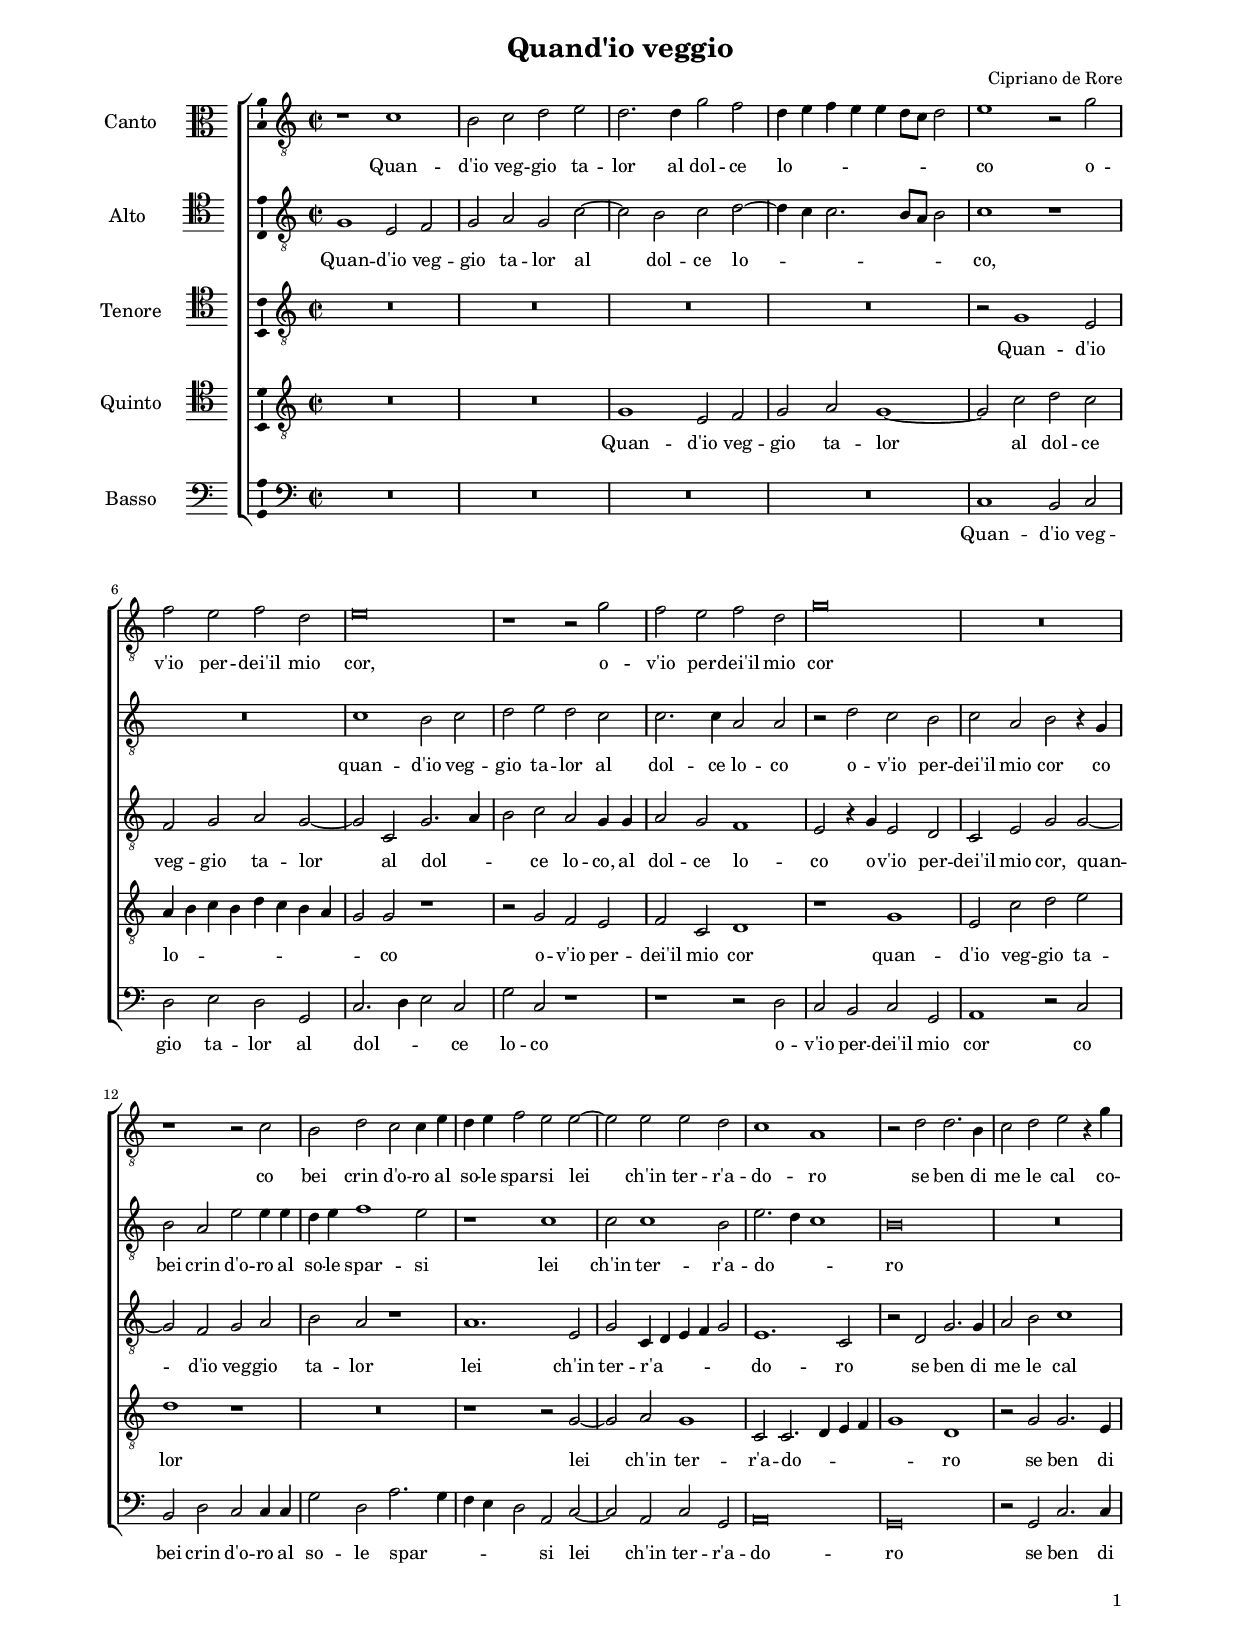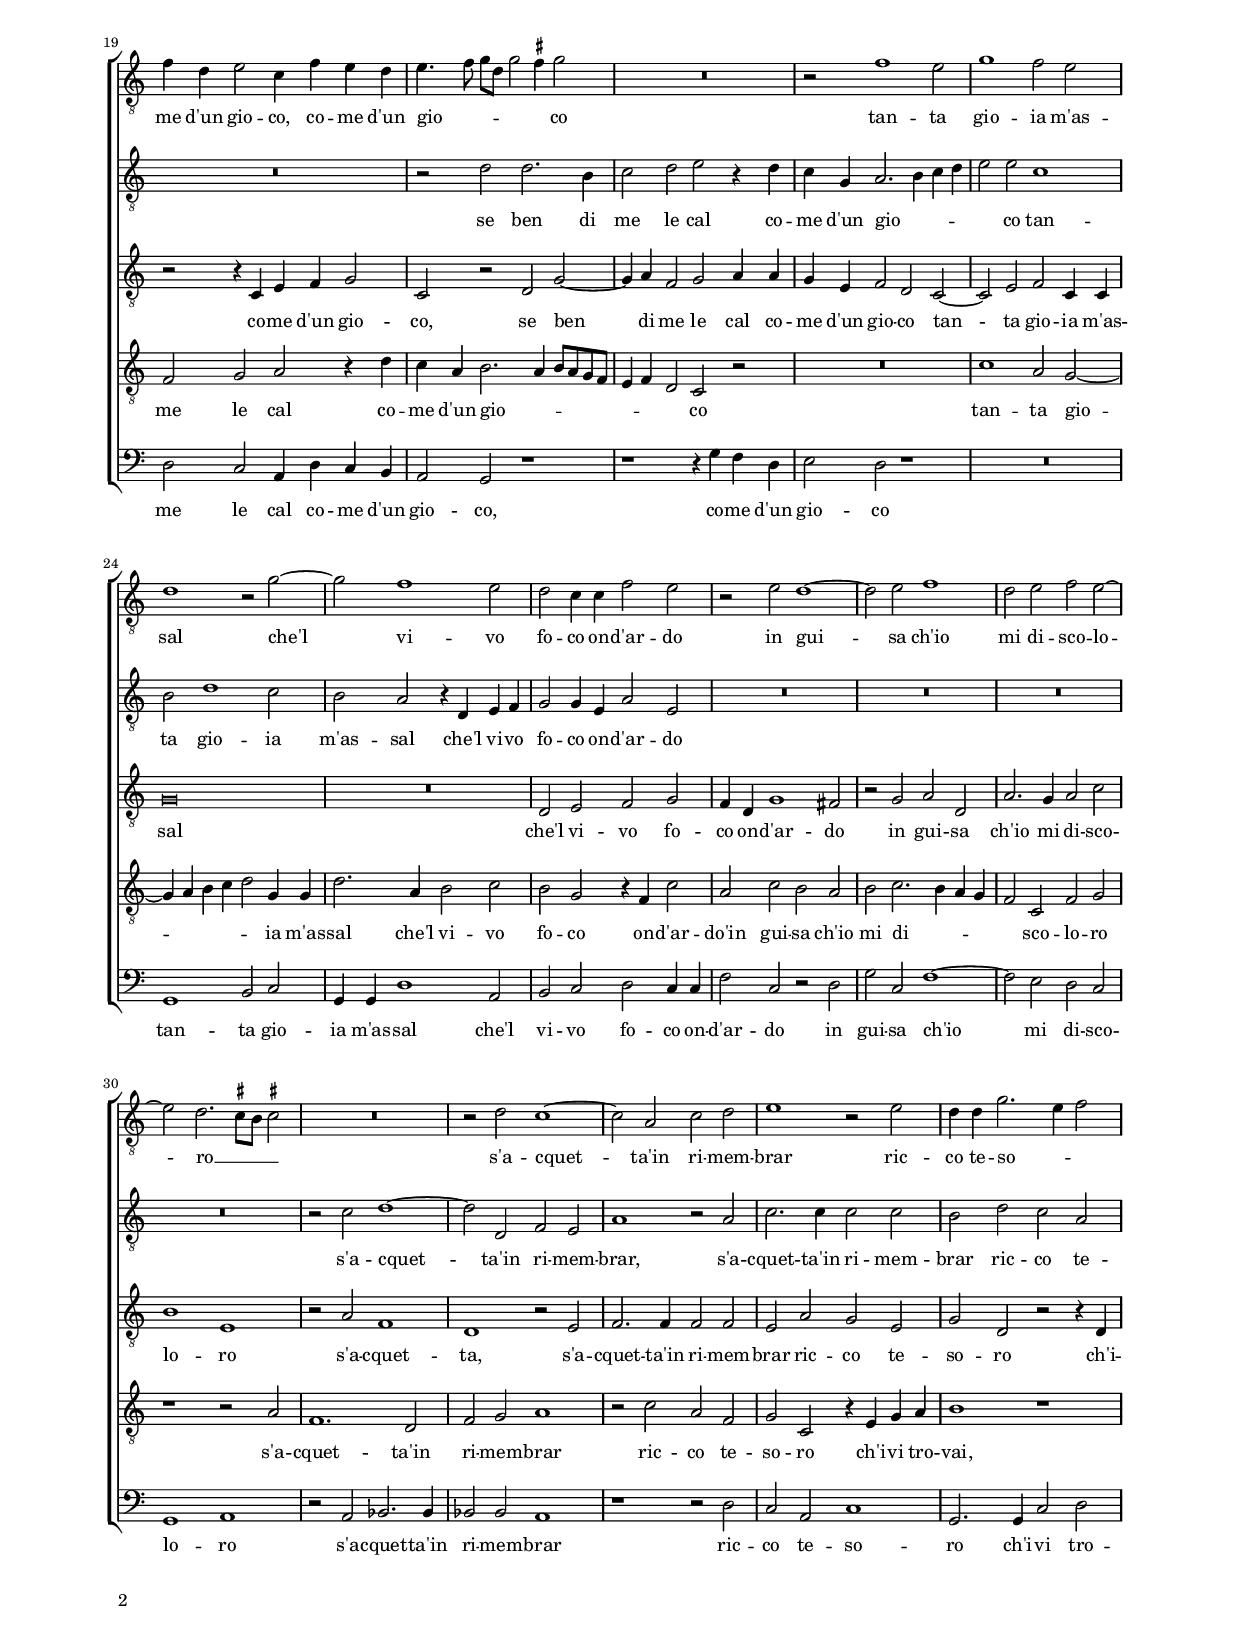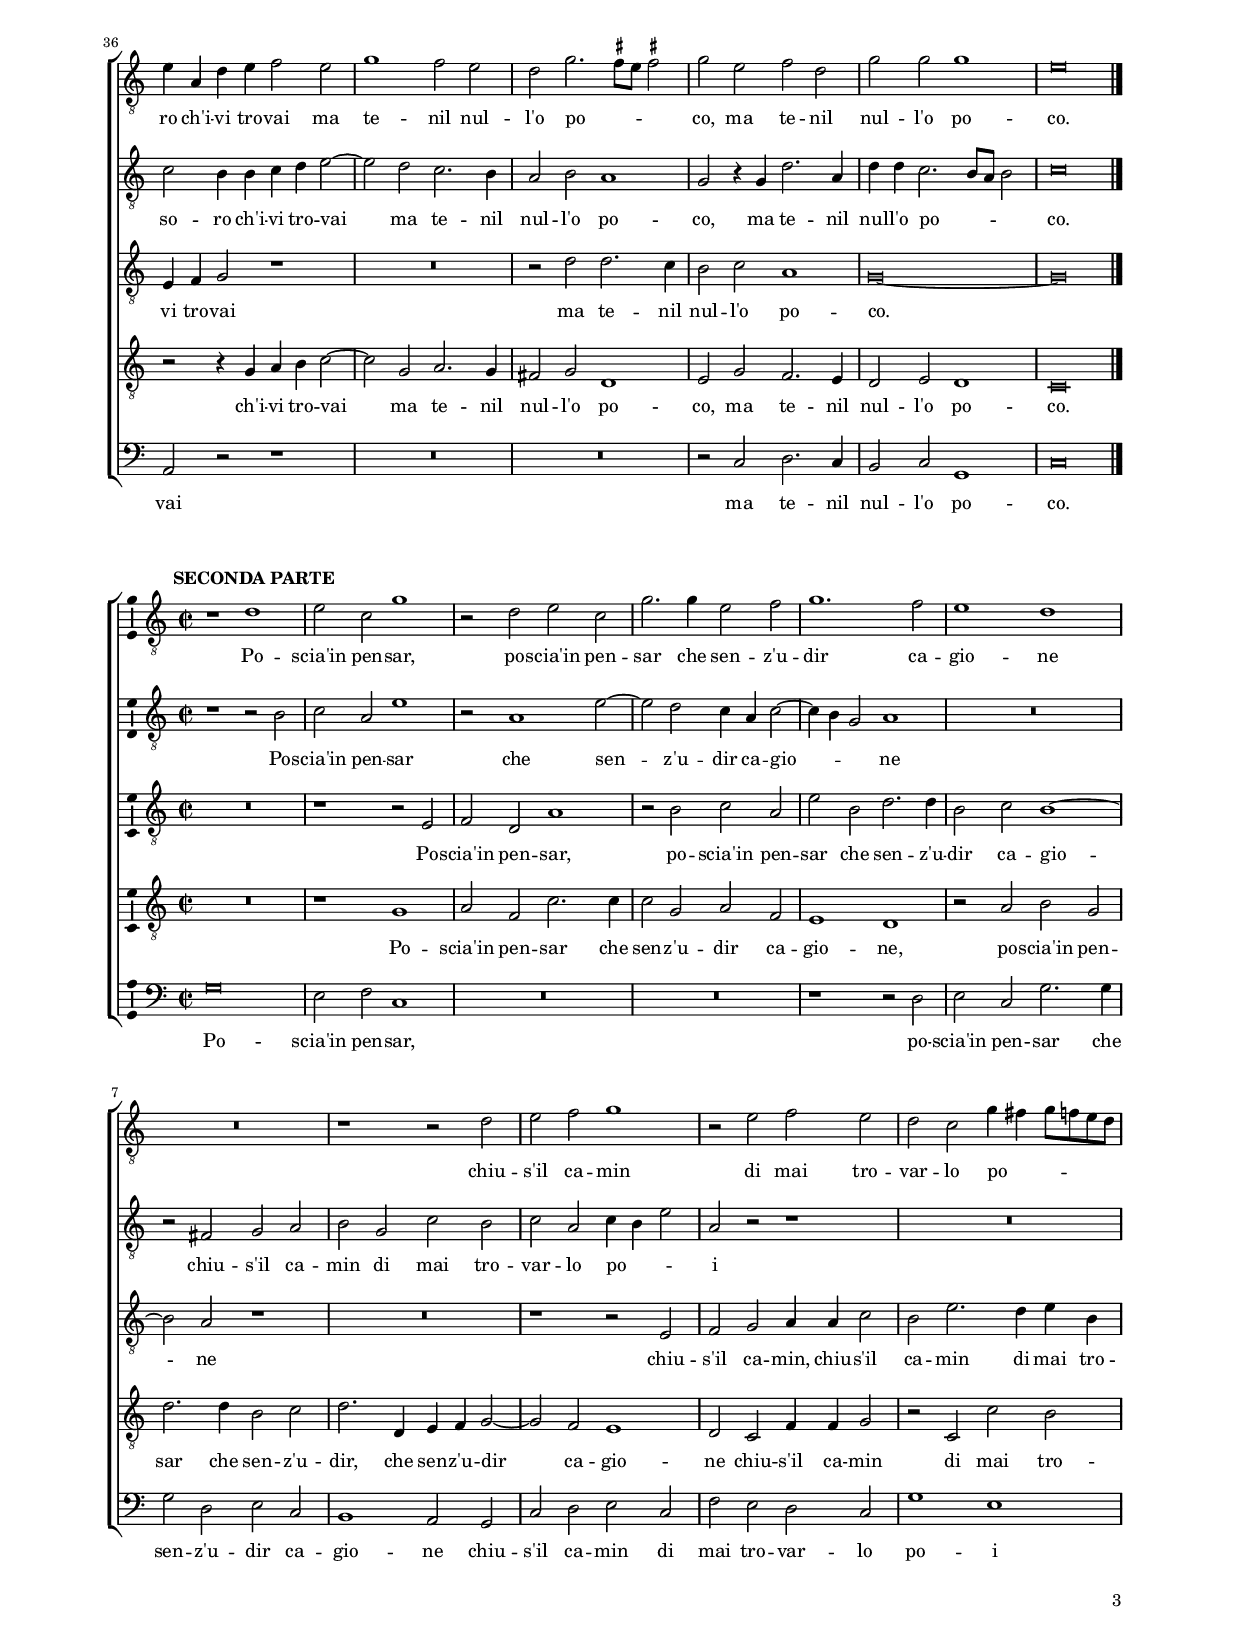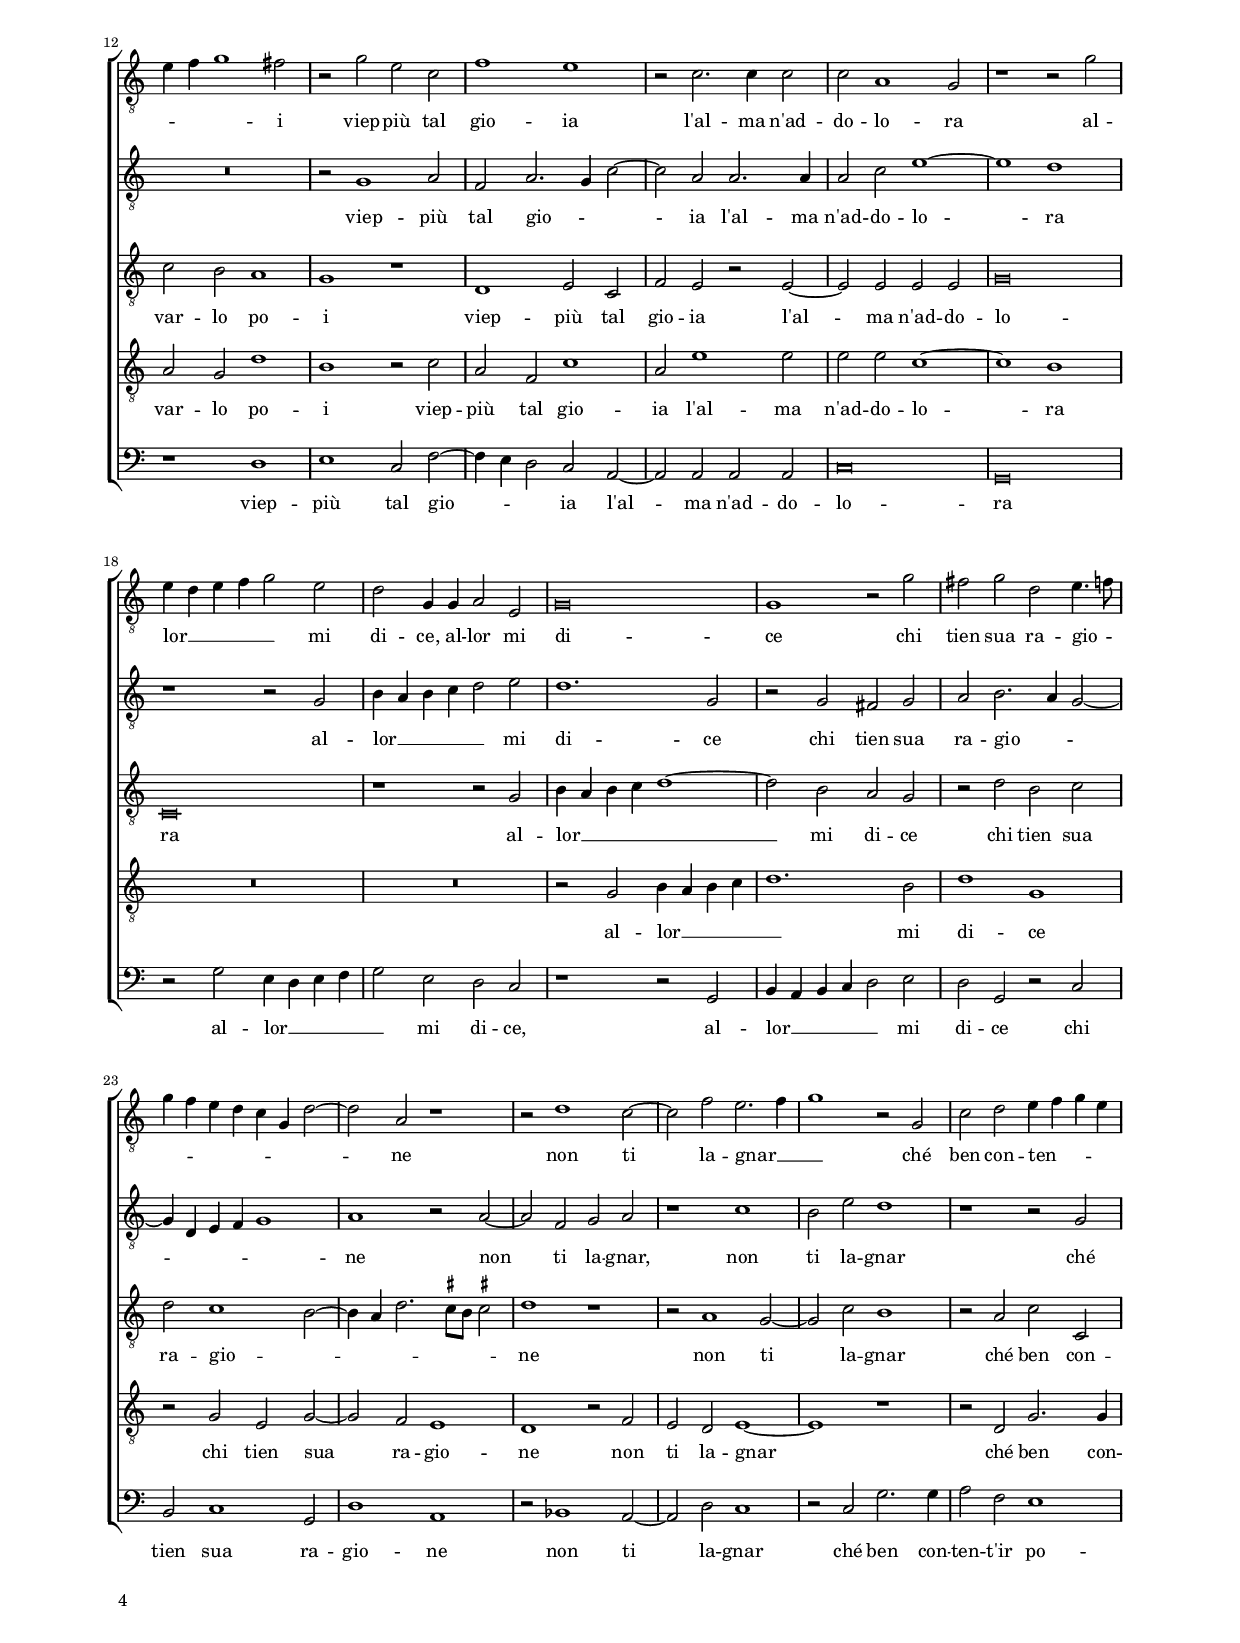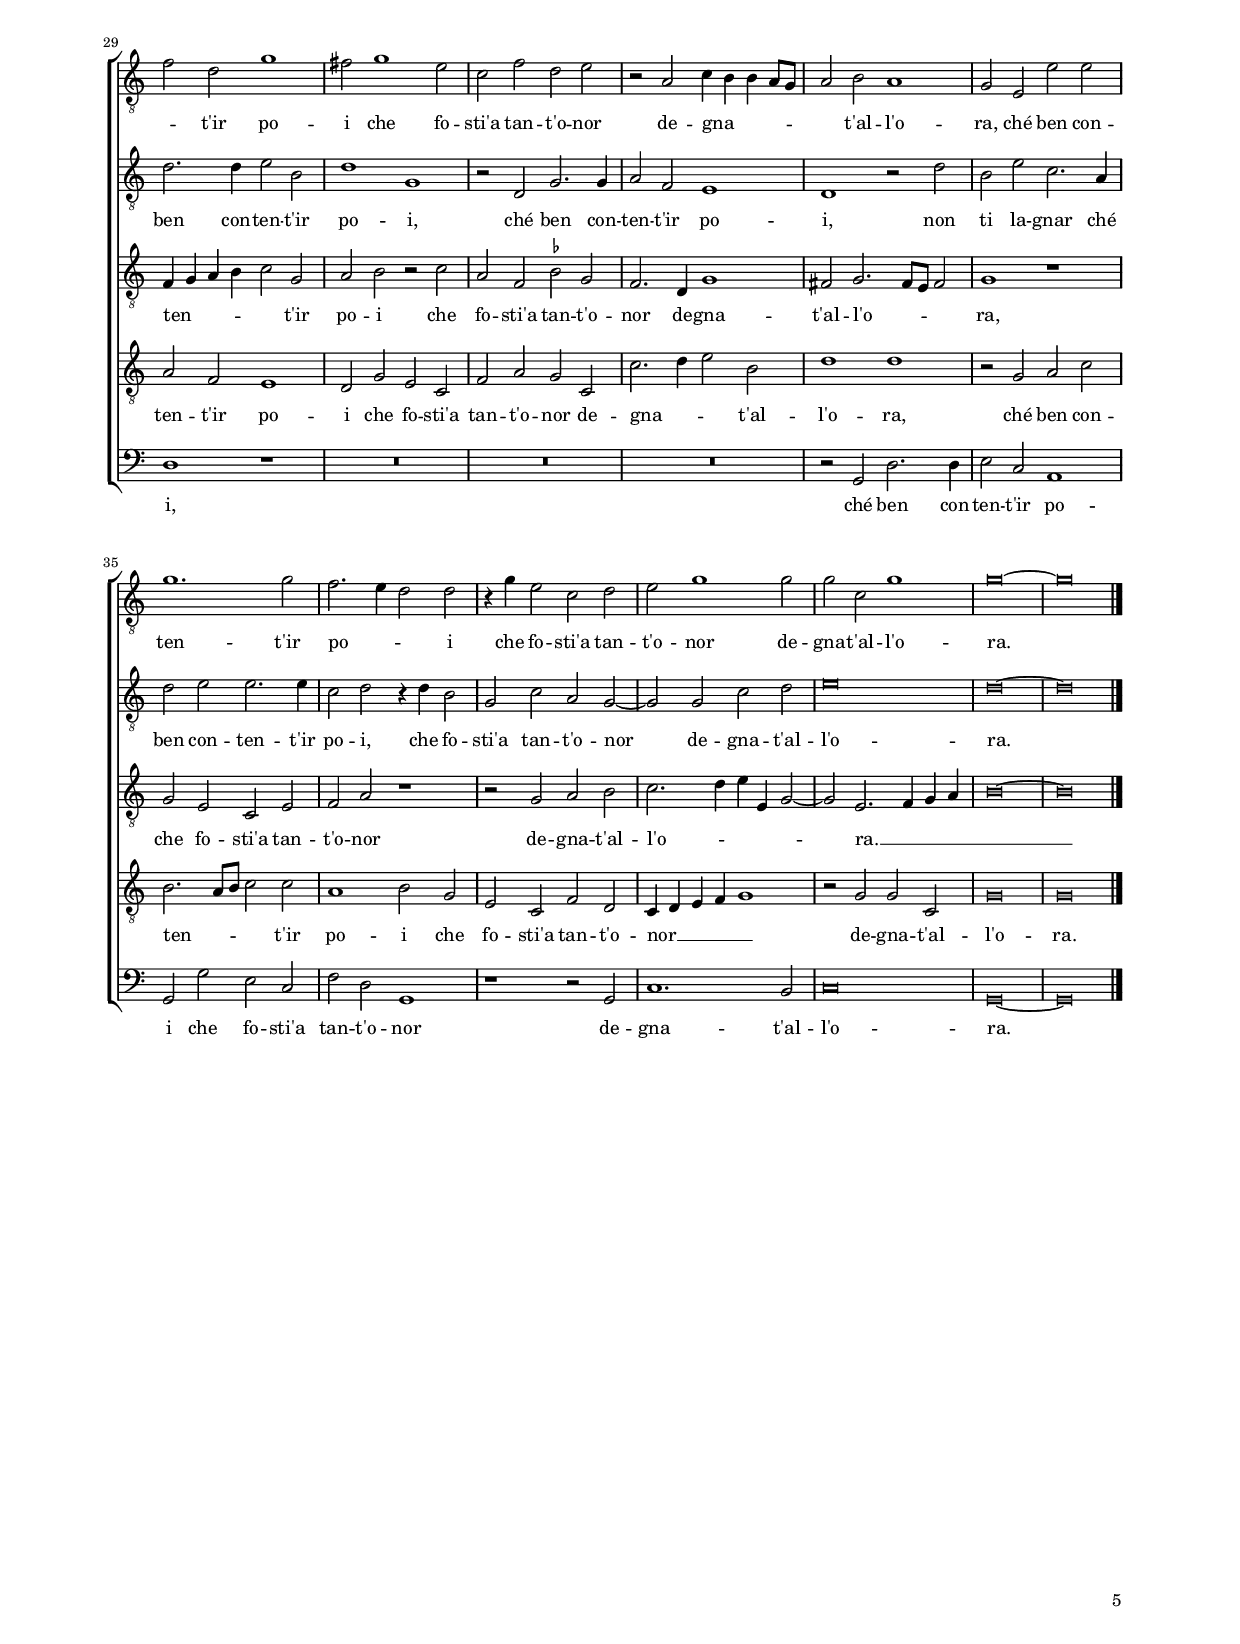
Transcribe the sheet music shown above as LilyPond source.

\header
{
  title="Quand'io veggio"
  composer="Cipriano de Rore"
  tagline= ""
}

\version "2.24.1"
\include "deutsch.ly"
#(set-global-staff-size 15)
% #(set-default-paper-size "letter")
#(ly:set-option 'point-and-click #f)

	
	ficta = { \once \set suggestAccidentals = ##t }
	
	forget = #(define-music-function (music) (ly:music?) #{
		\accidentalStyle forget
		$music
		\accidentalStyle default
		#})


\paper
	{
	top-margin = 1.8 \cm
	bottom-margin = 1.2 \cm
	left-margin = 2 \cm
	right-margin = 2 \cm
	ragged-bottom = ##f
	ragged-last-bottom = ##T
	print-page-number = ##f
	score-system-spacing = #'((basic-distance . 16) (minimum-distance . 14) (padding . 5) (strechability . 150))
	system-system-spacing = #'((basic-distance . 16) (minimum-distance . 14) (padding . 5) (strechability . 150))
	oddFooterMarkup=\markup   \fill-line { "" \fromproperty #'page:page-number-string }
	evenFooterMarkup=\markup  \fill-line { \fromproperty #'page:page-number-string "" }
	last-bottom-spacing = #'((basic-distance . 12) (minimum-distance . 7) (padding . 4))
%	systems-per-page = 3
%	min-systems-per-page = 3
	}

global = {
	\key c \major
	\time 2/2 \set Score.measureLength = #(ly:make-moment 2/1)
	\skip 1*2*41 \bar "|."
	}
	

incipitcantus = \markup { \score {
	{
	\set Staff.instrumentName = \markup { \fontsize #1 "Canto" }
	\key c \major
	\clef alto
	s4 \bar ""
	}
	\layout  {
	raggedright = ##t
	indent = 1.8 \cm
	line-width = 2.5 \cm
	\context { \Staff \remove Time_signature_engraver }
	\override Staff.Clef.Y-extent = #'(0 . 0)
	}} \hspace #1 }
      
      
incipitaltus = \markup { \score {
	{
	\set Staff.instrumentName = \markup { \fontsize #1 "Alto" }
	\key c \major
	\clef tenor
	s4 \bar ""
	}
	\layout  {
	raggedright = ##t
	indent = 1.8 \cm
	line-width = 2.5 \cm
	\context { \Staff \remove Time_signature_engraver }
	\override Staff.Clef.Y-extent = #'(0 . 0)
	}} \hspace #1 }


incipittenor = \markup { \score {
	{
	\set Staff.instrumentName = \markup { \fontsize #1 "Tenore" }
	\key c \major
	\clef tenor
	s4 \bar ""
	}
	\layout  {
	raggedright = ##t
	indent = 1.8 \cm
	line-width = 2.5 \cm
	\context { \Staff \remove Time_signature_engraver }
	\override Staff.Clef.Y-extent = #'(0 . 0)
	}} \hspace #1 }
      
      
incipitquintus = \markup { \score {
	{
	\set Staff.instrumentName = \markup { \fontsize #1 "Quinto" }
	\key c \major
	\clef tenor
	s4 \bar ""
	}
	\layout  {
	raggedright = ##t
	indent = 1.8 \cm
	line-width = 2.5 \cm
	\context { \Staff \remove Time_signature_engraver }
	\override Staff.Clef.Y-extent = #'(0 . 0)
	}} \hspace #1 }
      
      
incipitbassus = \markup { \score {
	{
	\set Staff.instrumentName = \markup { \fontsize #1 "Basso" }
	\key c \major
	\clef bass
	s4 \bar ""
	}
	\layout  {
	raggedright = ##t
	indent = 1.8 \cm
	line-width = 2.5 \cm
	\context { \Staff \remove Time_signature_engraver }
	\override Staff.Clef.Y-extent = #'(0 . 0)
	}} \hspace #1 }


cantus =  \relative c'
	{
	r1 c
	h2 c d e
	d2. d4 g2 f
	d4 e f e e d8 c d2
%5
	e1 r2 g |
	f2 e f d
	e\breve
	r1 r2 g
	f2 e f d
%10
	g\breve |
	R\breve
	r1 r2 c,
	h2 d c c4 e
	d4 e f2 e e~
%15
	e2 e e d |
	c1 a
	r2 d d2. h4
	c2 d e r4 g
	f4 d e2 c4 f e d
%20
	e4. f8 g d g2 \ficta fis4 g2 |
	R\breve
	r2 f1 e2
	g1 f2 e
	d1 r2 g~
%25
	g2 f1 e2 |
	d2 c4 c f2 e
	r2 e d1~
	d2 e f1
	d2 e f e~
%30
	e2 d2. \ficta cis8 h \ficta cis!2 |
	R\breve
	r2 d c1~
	c2 a c d
	e1 r2 e
%35
	d4 d g2. e4 f2 |
	e4 a, d e f2 e
	g1 f2 e
	d2 g2. \ficta fis8 e \ficta fis!2
	g2 e f d
%40
	g2 g g1 |
	e\breve |
	}


altus =  \relative c'
	{
	g1 e2 f
	g2 a g c~
	c2 h c d~
	d4 c c2. h8 a h2
%5
	c1 r |
	R\breve
	c1 h2 c
	d2 e d c
	c2. c4 a2 a
%10
	r2 d c h |
	c2 a h r4 g
	h2 a e' e4 e
	d4 e f1 e2
	r1 c
%15
	c2 c1 h2 |
	e2. d4 c1
	h\breve
	R\breve
	R\breve
%20
	r2 d d2. h4 |
	c2 d e r4 d
	c4 g a2. h4 c d
	e2 e c1
	h2 d1 c2
%25
	h2 a r4 d, e f |
	g2 g4 e a2 e
	R\breve
	R\breve
	R\breve
%30
	R\breve |
	r2 c' d1~
	d2 d, f e
	a1 r2 a
	c2. c4 c2 c
%35
	h2 d c a |
	c2 h4 h c d e2~
	e2 d c2. h4
	a2 h a1
	g2 r4 g d'2. a4
%40
	d4 d c2. h8 a h2 |
	c\breve |
	}


tenor =  \relative c'
	{
	R\breve
	R\breve
	R\breve
	R\breve
%5
	r2 g1 e2 |
	f2 g a g~
	g2 c, g'2. a4
	h2 c a g4 g
	a2 g f1
%10
	e2 r4 g e2 d |
	c2 e g g~
	g2 f g a
	h2 a r1
	a1. e2
%15
	g2 c,4 d e f g2 |
	e1. c2
	r2 d g2. g4
	a2 h c1
	r2 r4 c, e f g2
%20
	c,2 r d g~ |
	g4 a f2 g a4 a
	g4 e f2 d c~
	c2 e f c4 c
	g'\breve
%25
	R\breve |
	d2 e f g
	f4 d g1 fis2
	r2 g a d,
	a'2. g4 a2 c
%30
	h1 e, |
	r2 a f1
	d1 r2 e
	f2. f4 f2 f
	e2 a g e
%35
	g2 d r r4 d |
	e4 f g2 r1
	R\breve
	r2 d' d2. c4
	h2 c a1
%40
	g\breve~ |
	g\breve |
	}


quintus  =  \relative c'
	{
	R\breve
	R\breve
	g1 e2 f
	g2 a g1~
%5
	g2 c d c |
	a4 h c h d c h a
	g2 g r1
	r2 g f e
	f2 c d1
%10
	r1 g |
	e2 c' d e
	d1 r
	R\breve
	r1 r2 g,~
%15
	g2 a g1 |
	c,2 c2. d4 e f
	g1 d
	r2 g g2. e4
	f2 g a r4 d
%20
	c4 a h2. a4 h8 a g f |
	e4 f d2 c r
	R\breve
	c'1 a2 g~
	g4 a h c d2 g,4 g
%25
	d'2. a4 h2 c |
	h2 g r4 f c'2
	a2 c h a
	h2 c2. h4 a g
	f2 c f g
%30
	r1 r2 a |
	f1. d2
	f2 g a1
	r2 c a f
	g2 c, r4 e g a
%35
	h1 r |
	r2 r4 g a h c2~
	c2 g a2. g4
	fis2 g d1
	e2 g f2. e4
%40
	d2 e d1 |
	c\breve |
	}


bassus  =  \relative c
	{
	R\breve
	R\breve
	R\breve
	R\breve
%5
	c1 h2 c |
	d2 e d g,
	c2. d4 e2 c
	g'2 c, r1
	r1 r2 d
%10
	c2 h c g |
	a1 r2 c
	h2 d c c4 c
	g'2 d a'2. g4
	f4 e d2 a c~
%15
	c2 a c g |
	a\breve
	g\breve
	r2 g c2. c4
	d2 c a4 d c h
%20
	a2 g r1 |
	r1 r4 g' f d
	e2 d r1
	R\breve
	g,1 h2 c
%25
	g4 g d'1 a2 |
	h2 c d c4 c
	f2 c r d
	g2 c, f1~
	f2 e d c
%30
	g1 a |
	r2 a b2. b4
	b2 b a1
	r1 r2 d
	c2 a c1
%35
	g2. g4 c2 d |
	a2 r r1
	R\breve
	R\breve
	r2 c d2. c4
%40
	h2 c g1 |
	c\breve |
	}


lyricscantus = \lyricmode {
	Quan -- d'io veg -- gio ta -- lor al dol -- ce lo -- _ _ _ _ _ _ _ co
	o -- v'io per -- dei'il mio cor,
	o -- v'io per -- dei'il mio cor co bei crin d'o -- ro
	al so -- le spar -- si lei ch'in ter -- r'a -- do -- ro
	se ben di me le cal co -- me d'un gio -- co,
	co -- me d'un gio -- _ _ _ _ _ co
	tan -- ta gio -- ia m'as -- sal che'l vi -- vo fo -- co
	on -- d'ar -- do in gui -- sa ch'io mi di -- sco -- lo -- ro __ _ _ _
	s'a -- cquet -- ta'in ri -- mem -- brar ric -- co te -- so -- _ _ ro
	ch'i -- vi tro -- vai ma te -- nil nul -- l'o po -- _ _ _ co,
	ma te -- nil nul -- l'o po -- co.
	}


lyricsaltus = \lyricmode {
	Quan -- d'io veg -- gio ta -- lor al dol -- ce lo -- _ _ _ _ _ co,
	quan -- d'io veg -- gio ta -- lor al dol -- ce lo -- co
	o -- v'io per -- dei'il mio cor co bei crin d'o -- ro
	al so -- le spar -- si lei ch'in ter -- r'a -- do -- _ _ ro
	se ben di me le cal co -- me d'un gio -- _ _ _ _ co
	tan -- ta gio -- ia m'as -- sal che'l vi -- vo fo -- co
	on -- d'ar -- do
	s'a -- cquet -- ta'in ri -- mem -- brar,
	s'a -- cquet -- ta'in ri -- mem -- brar ric -- co te -- so -- ro
	ch'i -- vi tro -- vai ma te -- nil nul -- l'o po -- co,
	ma te -- nil nul -- l'o po -- _ _ _ co.
	}


lyricstenor = \lyricmode {
	Quan -- d'io veg -- gio ta -- lor al dol -- _ _ ce lo -- co,
	al dol -- ce lo -- co
	o -- v'io per -- dei'il mio cor,
	quan -- d'io veg -- gio ta -- lor
	lei ch'in ter -- r'a -- _ _ _ _ do -- ro
	se ben di me le cal co -- me d'un gio -- co,
	se ben di me le cal co -- me d'un gio -- co
	tan -- ta gio -- ia m'as -- sal che'l vi -- vo fo -- co
	on -- d'ar -- do in gui -- sa ch'io mi di -- sco -- lo -- ro
	s'a -- cquet -- ta,
	s'a -- cquet -- ta'in ri -- mem -- brar ric -- co te -- so -- ro
	ch'i -- vi tro -- vai ma te -- nil nul -- l'o po -- co.
	}


lyricsquintus = \lyricmode {
	Quan -- d'io veg -- gio ta -- lor al dol -- ce lo -- _ _ _ _ _ _ _ _ co
	o -- v'io per -- dei'il mio cor
	quan -- d'io veg -- gio ta -- lor
	lei ch'in ter -- r'a -- do -- _ _ _ _ ro
	se ben di me le cal co -- me d'un gio -- _ _ _ _ _ _ _ _ co
	tan -- ta gio -- _ _ _ _ ia m'as -- sal che'l vi -- vo fo -- co
	on -- d'ar -- do'in gui -- sa ch'io mi di -- _ _ _ _ sco -- lo -- ro
	s'a -- cquet -- ta'in ri -- mem -- brar ric -- co te -- so -- ro
	ch'i -- vi tro -- vai,
	ch'i -- vi tro -- vai ma te -- nil nul -- l'o po -- co,
	ma te -- nil nul -- l'o po -- co.
	}


lyricsbassus = \lyricmode {
	Quan -- d'io veg -- gio ta -- lor al dol -- _ _ ce lo -- co
	o -- v'io per -- dei'il mio cor co bei crin d'o -- ro
	al so -- le spar -- _ _ _ _ si lei ch'in ter -- r'a -- do -- ro
	se ben di me le cal co -- me d'un gio -- co,
	co -- me d'un gio -- co
	tan -- ta gio -- ia m'as -- sal che'l vi -- vo fo -- co
	on -- d'ar -- do in gui -- sa ch'io mi di -- sco -- lo -- ro
	s'a -- cquet -- ta'in ri -- mem -- brar ric -- co te -- so -- ro
	ch'i -- vi tro -- vai ma te -- nil nul -- l'o po -- co.
	}


\score
{  
	\transpose c c {
	\new ChoirStaff \with { \override StaffGrouper.staff-staff-spacing.basic-distance = #12 }
	<<

	\new Staff << \global
	\new Voice="v1" {
		\set Staff.instrumentName=\incipitcantus
		\set Staff.midiInstrument = "reed organ"
		\clef "G_8"
		\cantus }
	\new Lyrics \lyricsto "v1" {\lyricscantus }
	>>


	\new Staff << \global
	\new Voice="v2" {
		\set Staff.instrumentName=\incipitaltus
		\set Staff.midiInstrument = "reed organ"
		\clef "G_8" 
		\altus}
	\new Lyrics \lyricsto "v2" {\lyricsaltus }
	>>


	\new Staff << \global
	\new Voice="v3" {
		\set Staff.instrumentName=\incipittenor
		\set Staff.midiInstrument = "reed organ"
		\clef "G_8"
		\tenor }
	\new Lyrics \lyricsto "v3" {\lyricstenor }
	>>


	\new Staff << \global
	\new Voice="v5" {
		\set Staff.instrumentName=\incipitquintus
		\set Staff.midiInstrument = "reed organ"
		\clef "G_8"
		\quintus}
	\new Lyrics \lyricsto "v5" {\lyricsquintus }
	>>


	\new Staff << \global
	\new Voice="v4" {
		\set Staff.instrumentName=\incipitbassus
		\set Staff.midiInstrument = "reed organ"
		\clef bass
		\bassus }
	\new Lyrics \lyricsto "v4" {\lyricsbassus}
	>>

	>>
	} % transpose

	\layout
	{
	indent = 2.2 \cm
	\context { \Staff \override TimeSignature.break-visibility = #end-of-line-invisible }
	\context { \Lyrics \override VerticalAxisGroup.nonstaff-relatedstaff-spacing.padding = #1.4 }
	\context { \Staff \consists Ambitus_engraver }
	\context { \Score \override BarNumber.padding = #2 }
	\context { \Voice \override NoteHead.style = #'baroque }
	}


\midi
	{
	\tempo 2 = 90
	}

}

%%%%%%%%%%%%%%%%%%%%  PARS SECUNDA


global = {
	\key c \major
	\time 2/2 \set Score.measureLength = #(ly:make-moment 2/1)
	\skip 1*2*41 \bar "|."
	}


cantus =  \relative c'
	{
	r1 d
	e2 c g'1
	r2 d e c
	g'2. g4 e2 f
%5
	g1. f2 |
	e1 d
	R\breve
	r1 r2 d
	e2 f g1
%10
	r2 e f e |
	d2 c g'4 fis g8 f e d
	e4 f g1 fis2
	r2 g e c
	f1 e
%15
	r2 c2. c4 c2 |
	c2 a1 g2
	r1 r2 g'
	e4 d e f g2 e
	d2 g,4 g a2 e
%20
	g\breve |
	g1 r2 g'
	fis2 g d e4. f8
	g4 f e d c g d'2~
	d2 a r1
%25
	r2 d1 c2~ |
	c2 f e2. f4
	g1 r2 g,
	c2 d e4 f g e
	f2 d g1
%30
	fis2 g1 e2 |
	c2 f d e
	r2 a, c4 h h a8 g
	a2 h a1
	g2 e e' e
%35
	g1. g2 |
	f2. e4 d2 d
	r4 g e2 c d
	e2 g1 g2
	g2 c, g'1
%40
	g\breve~
	g\breve \bar "|." |
	}


altus =  \relative c'
	{
	r1 r2 h
	c2 a e'1
	r2 a,1 e'2~
	e2 d c4 a c2~
%5
	c4 h g2 a1 |
	R\breve
	r2 fis g a
	h2 g c h
	c2 a c4 h e2
%10
	a,2 r r1 |
	R\breve
	R\breve
	r2 g1 a2
	f2 a2. g4 c2~
%15
	c2 a a2. a4 |
	a2 c e1~
	e1 d
	r1 r2 g,
	h4 a h c d2 e
%20
	d1. g,2 |
	r2 g fis g
	a2 h2. a4 g2~
	g4 d e f g1
	a1 r2 a~
%25
	a2 f g a |
	r1 c
	h2 e d1
	r1 r2 g,
	d'2. d4 e2 h
%30
	d1 g, |
	r2 d g2. g4
	a2 f e1
	d1 r2 d'
	h2 e c2. a4
%35
	d2 e e2. e4 |
	c2 d r4 d h2
	g2 c a g~
	g2 g c d
	e\breve
%40
	d\breve~
	d\breve |
	}


tenor =  \relative c'
	{
	R\breve
	r1 r2 e,
	f2 d a'1
	r2 h c a
%5
	e'2 h d2. d4 |
	h2 c h1~
	h2 a r1
	R\breve
	r1 r2 e
%10
	f2 g a4 a c2 |
	h2 e2. d4 e h
	c2 h a1
	g1 r
	d1 e2 c
%15
	f2 e r e~ |
	e2 e e e
	g\breve
	c,\breve
	r1 r2 g'
%20
	h4 a h c d1~ |
	d2 h a g
	r2 d' h c
	d2 c1 h2~
	h4 a d2. \ficta cis8 h \ficta cis!2
%25
	d1 r |
	r2 a1 g2~
	g2 c h1
	r2 a c c,
	f4 g a h c2 g
%30
	a2 h r c |
	a2 f \ficta b g
	f2. d4 g1
	fis2 g2. fis8 e fis2
	g1 r
%35
	g2 e c e |
	f2 a r1
	r2 g a h
	c2. d4 e e, g2~
	g2 e2. f4 g a
%40
	h\breve~
	h\breve |
	}


quintus  =  \relative c'
	{
	R\breve
	r1 g
	a2 f c'2. c4
	c2 g a f
%5
	e1 d |
	r2 a' h g
	d'2. d4 h2 c
	d2. d,4 e f g2~
	g2 f e1
%10
	d2 c f4 f g2 |
	r2 c, c' h
	a2 g d'1
	h1 r2 c
	a2 f c'1
%15
	a2 e'1 e2 |
	e2 e c1~
	c1 h
	R\breve
	R\breve
%20
	r2 g h4 a h c |
	d1. h2
	d1 g,
	r2 g e g~
	g2 f e1
%25
	d1 r2 f |
	e2 d e1~
	e1 r
	r2 d g2. g4
	a2 f e1
%30
	d2 g e c |
	f2 a g c,
	c'2. d4 e2 h
	d1 d
	r2 g, a c
%35
	h2. a8 h c2 c |
	a1 h2 g
	e2 c f d
	c4 d e f g1
	r2 g g c,
%40
	g'\breve |
	g\breve |
	}


bassus  =  \relative c
	{
	g'\breve
	e2 f c1
	R\breve
	R\breve
%5
	r1 r2 d |
	e2 c g'2. g4
	g2 d e c
	h1 a2 g
	c2 d e c
%10
	f2 e d c |
	g'1 e
	r1 d
	e1 c2 f~
	f4 e d2 c a~
%15
	a2 a a a |
	c\breve
	g\breve
	r2 g' e4 d e f
	g2 e d c
%20
	r1 r2 g |
	h4 a h c d2 e
	d2 g, r c
	h2 c1 g2
	d'1 a
%25
	r2 b1 a2~ |
	a2 d c1
	r2 c g'2. g4
	a2 f e1
	d1 r
%30
	R\breve |
	R\breve
	R\breve
	r2 g, d'2. d4
	e2 c a1
%35
	g2 g' e c |
	f2 d g,1
	r1 r2 g
	c1. h2
	c\breve
%40
	g\breve~
	g\breve |
	}


lyricscantus = \lyricmode {
	Po -- scia'in pen -- sar,
	po -- scia'in pen -- sar che sen -- z'u -- dir ca -- gio -- ne
	chiu -- s'il ca -- min di mai tro -- var -- lo po -- _ _ _ _ _ _ _ _ i
	viep -- più tal gio -- ia l'al -- ma n'ad -- do -- lo -- ra
	al -- lor __ _ _ _ _ mi di -- ce,
	al -- lor mi di -- ce chi tien sua ra -- gio -- _ _ _ _ _ _ _ _ ne
	non ti la -- gnar __ _ _ ché ben con -- ten -- _ _ _ _ t'ir po -- i
	che fo -- sti'a tan -- t'o -- nor de -- gna -- _ _ _ _ _ t'al -- l'o -- ra,
	ché ben con -- ten -- t'ir po -- _ _ i
	che fo -- sti'a tan -- t'o -- nor de -- gna -- t'al -- l'o -- ra.
	}


lyricsaltus = \lyricmode {
	Po -- scia'in pen -- sar che sen -- z'u -- dir ca -- gio -- _ _ ne
	chiu -- s'il ca -- min di mai tro -- var -- lo po -- _ _ i
	viep -- più tal gio -- _ _ ia l'al -- ma n'ad -- do -- lo -- ra
	al -- lor __ _ _ _ _ mi di -- ce chi tien sua ra -- gio -- _ _ _ _ _ _ ne
	non ti la -- gnar,
	non ti la -- gnar ché ben con -- ten -- t'ir po -- i,
	ché ben con -- ten -- t'ir po -- i,
	non ti la -- gnar ché ben con -- ten -- t'ir po -- i,
	che fo -- sti'a tan -- t'o -- nor de -- gna -- t'al -- l'o -- ra.
	}


lyricstenor = \lyricmode {
	Po -- scia'in pen -- sar,
	po -- scia'in pen -- sar che sen -- z'u -- dir ca -- gio -- ne
	chiu -- s'il ca -- min,
	chiu -- s'il ca -- min di mai tro -- var -- lo po -- i
	viep -- più tal gio -- ia l'al -- ma n'ad -- do -- lo -- ra
	al -- lor __ _ _ _ _ mi di -- ce chi tien sua ra -- gio -- _ _ _ _ _ _ ne
	non ti la -- gnar ché ben con -- ten -- _ _ _ _ t'ir po -- i
	che fo -- sti'a tan -- t'o -- nor de -- gna -- t'al -- l'o -- _ _ _ ra,
	che fo -- sti'a tan -- t'o -- nor de -- gna -- t'al -- l'o -- _ _ _ _ ra. __ _ _ _ _
	}


lyricsquintus = \lyricmode {
	Po -- scia'in pen -- sar che sen -- z'u -- dir ca -- gio -- ne,
	po -- scia'in pen -- sar che sen -- z'u -- dir,
	che sen -- z'u -- dir ca -- gio -- ne
	chiu -- s'il ca -- min di mai tro -- var -- lo po -- i
	viep -- più tal gio -- ia l'al -- ma n'ad -- do -- lo -- ra
	al -- lor __ _ _ _ _ mi di -- ce chi tien sua ra -- gio -- ne
	non ti la -- gnar ché ben con -- ten -- t'ir po -- i
	che fo -- sti'a tan -- t'o -- nor de -- gna -- _ _ t'al -- l'o -- ra,
	ché ben con -- ten -- _ _ _ t'ir po -- i
	che fo -- sti'a tan -- t'o -- nor __ _ _ _ _ de -- gna -- t'al -- l'o -- ra.
	}


lyricsbassus = \lyricmode {
	Po -- scia'in pen -- sar,
	po -- scia'in pen -- sar che sen -- z'u -- dir ca -- gio -- ne
	chiu -- s'il ca -- min di mai tro -- var -- lo po -- i
	viep -- più tal gio -- _ _ ia l'al -- ma n'ad -- do -- lo -- ra
	al -- lor __ _ _ _ _ mi di -- ce,
	al -- lor __ _ _ _ _ mi di -- ce chi tien sua ra -- gio -- ne
	non ti la -- gnar ché ben con -- ten -- t'ir po -- i,
	ché ben con -- ten -- t'ir po -- i
	che fo -- sti'a tan -- t'o -- nor de -- gna -- t'al -- l'o -- ra.
	}


\score
	{  
	\transpose c c {
	\new ChoirStaff \with { \override StaffGrouper.staff-staff-spacing.basic-distance = #12 }
	<<

	\new Staff <<\global
	\new Voice="v1" {
	  %\set Staff.instrumentName=Cantus
		\set Staff.midiInstrument = "reed organ"
		\clef "G_8"
		\cantus }
	\new Lyrics \lyricsto "v1" {\lyricscantus }
	>>


	\new Staff << \global
	\new Voice="v2" {
	  %\set Staff.instrumentName=Altus
		\set Staff.midiInstrument = "reed organ"
		\clef "G_8" 
		\altus}
	\new Lyrics \lyricsto "v2" {\lyricsaltus }
	>>


	\new Staff <<\global
	\new Voice="v3" {
	  %\set Staff.instrumentName=Tenor
		\set Staff.midiInstrument = "reed organ"
		\clef "G_8"
		\tenor }
	\new Lyrics \lyricsto "v3" {\lyricstenor }
	>>


	\new Staff << \global
	\new Voice="v5" {
	  %\set Staff.instrumentName=Quintus
		\set Staff.midiInstrument = "reed organ"
		\clef "G_8"
		\quintus}
	\new Lyrics \lyricsto "v5" {\lyricsquintus }
	>>


	\new Staff <<\global
	\new Voice="v4" {
	  %\set Staff.instrumentName=Bassus
		\set Staff.midiInstrument = "reed organ"
		\clef bass
		\bassus }
	\new Lyrics \lyricsto "v4" {\lyricsbassus}
	>>
	
	>>
	} % transpose

	\layout
	{
	indent = 0 \cm
	\context { \Staff \override TimeSignature.break-visibility = #end-of-line-invisible }
	\context { \Lyrics \override VerticalAxisGroup.nonstaff-relatedstaff-spacing.padding = #1.4 }
	\context { \Staff \consists Ambitus_engraver }
	\context { \Score \override BarNumber.padding = #2 }
	\context { \Voice \override NoteHead.style = #'baroque }
	}

	\header { piece = \markup { \raise #2 \hspace # 7 \bold "SECONDA PARTE"} }

\midi
	{
	\tempo 2 = 90
	}
	
}

% EOF
